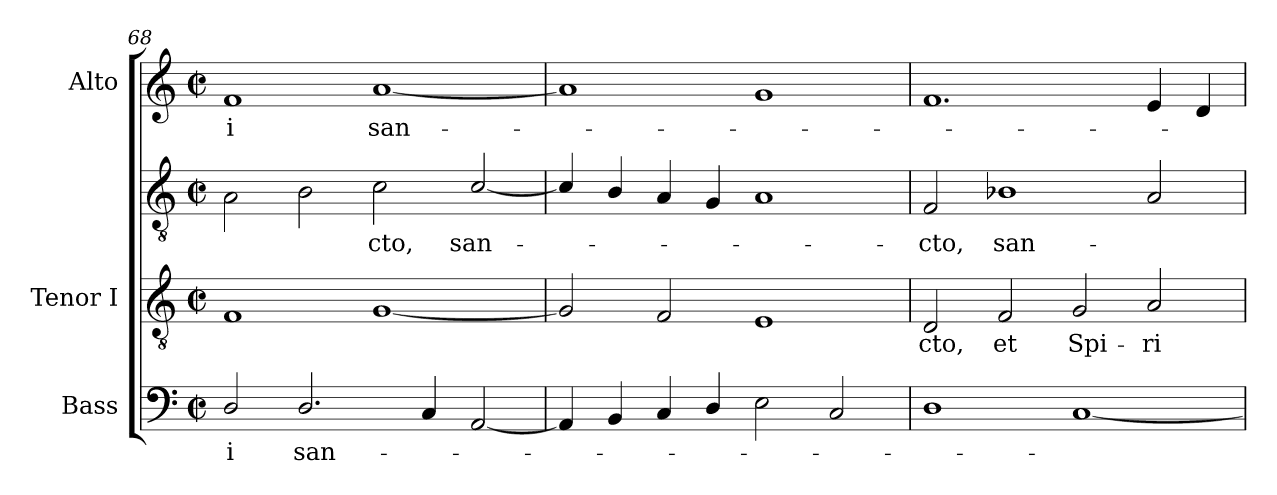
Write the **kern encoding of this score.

**kern	**text	**kern	**text	**kern	**text	**kern	**text
*part3	*part3	*part2	*part2	*part2	*part2	*part1	*part1
*staff4	*staff4	*staff3	*staff3	*staff2	*staff2	*staff1	*staff1
*I"Bass	*	*I"Tenor I	*	*	*	*I"Alto	*
*I'B	*	*I'T	*	*	*	*I'A	*
!!LO:LB:g=z
*clefF4	*	*clefGv2	*	*clefGv2	*	*clefG2	*
*k[]	*	*k[]	*	*k[]	*	*k[]	*
*C:	*	*C:	*	*C:	*	*C:	*
*M4/2	*	*M4/2	*	*M4/2	*	*M4/2	*
*met(c|)	*	*met(c|)	*	*met(c|)	*	*met(c|)	*
=68	=68	=68	=68	=68	=68	=68	=68
!	!LO:LY:b	!	!	!	!	!	!LO:LY:b
2D/	-i	1F	.	2A\	.	1f	-i
!	!LO:LY:b	!	!	!	!	!	!
2.D/	san-	.	.	2B	.	.	.
!	!	!	!	!	!LO:LY:b	!	!LO:LY:b
.	.	[1G	.	2c	cto,	[1a	san-
4C	.	.	.	.	.	.	.
!	!	!	!	!	!LO:LY:b	!	!
[2AA	.	.	.	[2c/	san-	.	.
=69	=69	=69	=69	=69	=69	=69	=69
4AA]	.	2G]	.	4c/]	.	1a]	.
4BB	.	.	.	4B/	.	.	.
4C	.	2F	.	4A	.	.	.
4D/	.	.	.	4G	.	.	.
2E	.	1E	.	1A	.	1g	.
2C	.	.	.	.	.	.	.
=70	=70	=70	=70	=70	=70	=70	=70
!	!	!	!LO:LY:b	!	!LO:LY:b	!	!
1D	.	2D	cto,	2F	cto,	1.f	.
!	!	!	!LO:LY:b	!	!LO:LY:b	!	!
.	.	2F	et	1B-X/	san-	.	.
!	!	!	!LO:LY:b	!	!	!	!
[1C	.	2G	Spi-	.	.	.	.
!	!	!	!LO:LY:b	!	!	!	!
.	.	2A	-ri-	2A	.	4e	.
.	.	.	.	.	.	4d	.
=	=	=	=	=	=	=	=
*-	*-	*-	*-	*-	*-	*-	*-
